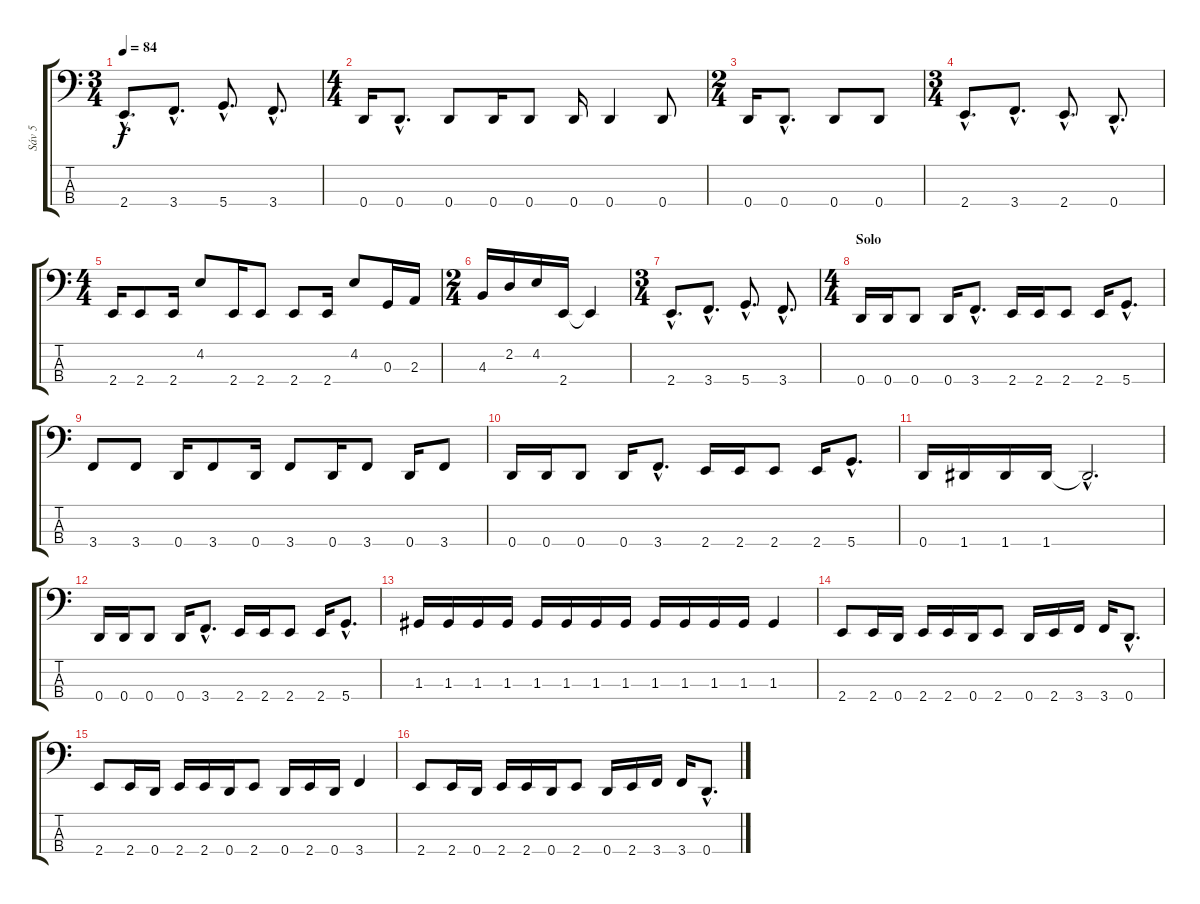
\track ("Sáv 5" "Sáv 5") {instrument electricbassfinger}
\staff {score tabs}
\tuning (F2 C2 G1 D1) {hide}
\ts (3 4)
\tempo 84
\clef f4
\ks c
2.4{hac}.8{d dy f} 3.4{hac}.8{d} 5.4{hac}.8{d} 3.4{hac}.8{d} |
\ts (4 4)
0.4.16 0.4{hac}.8{d} 0.4.8 0.4.16 0.4.8 0.4.16 0.4.4 0.4.8 |
\ts (2 4)
0.4.16 0.4{hac}.8{d} 0.4.8 0.4.8 |
\ts (3 4)
2.4{hac}.8{d} 3.4{hac}.8{d} 2.4{hac}.8{d} 0.4{hac}.8{d} |
\ts (4 4)
2.4.16 2.4.8 2.4.16 4.2.8 2.4.16 2.4.8 2.4.8 2.4.16 4.2.8 0.3.16 2.3.16 |
\ts (2 4)
4.3.16 2.2.16 4.2.16 2.4.16 2.4{t}.4 |
\ts (3 4)
2.4{hac}.8{d} 3.4{hac}.8{d} 5.4{hac}.8{d} 3.4{hac}.8{d} |
\ts (4 4)
\section ("" "Solo")
0.4.16 0.4.16 0.4.8 0.4.16 3.4{hac}.8{d} 2.4.16 2.4.16 2.4.8 2.4.16 5.4{hac}.8{d} |
3.4.8 3.4.8 0.4.16 3.4.8 0.4.16 3.4.8 0.4.16 3.4.8 0.4.16 3.4.8 |
0.4.16 0.4.16 0.4.8 0.4.16 3.4{hac}.8{d} 2.4.16 2.4.16 2.4.8 2.4.16 5.4{hac}.8{d} |
0.4.16 1.4.16 1.4.16 1.4.16 1.4{hac t}.2{d} |
0.4.16 0.4.16 0.4.8 0.4.16 3.4{hac}.8{d} 2.4.16 2.4.16 2.4.8 2.4.16 5.4{hac}.8{d} |
1.3.16 1.3.16 1.3.16 1.3.16 1.3.16 1.3.16 1.3.16 1.3.16 1.3.16 1.3.16 1.3.16 1.3.16 1.3.4 |
2.4.8 2.4.16 0.4.16 2.4.16 2.4.16 0.4.16 2.4.8 0.4.16 2.4.16 3.4.16 3.4.16 0.4{hac}.8{d} |
2.4.8 2.4.16 0.4.16 2.4.16 2.4.16 0.4.16 2.4.8 0.4.16 2.4.16 0.4.16 3.4.4 |
2.4.8 2.4.16 0.4.16 2.4.16 2.4.16 0.4.16 2.4.8 0.4.16 2.4.16 3.4.16 3.4.16 0.4{hac}.8{d}
